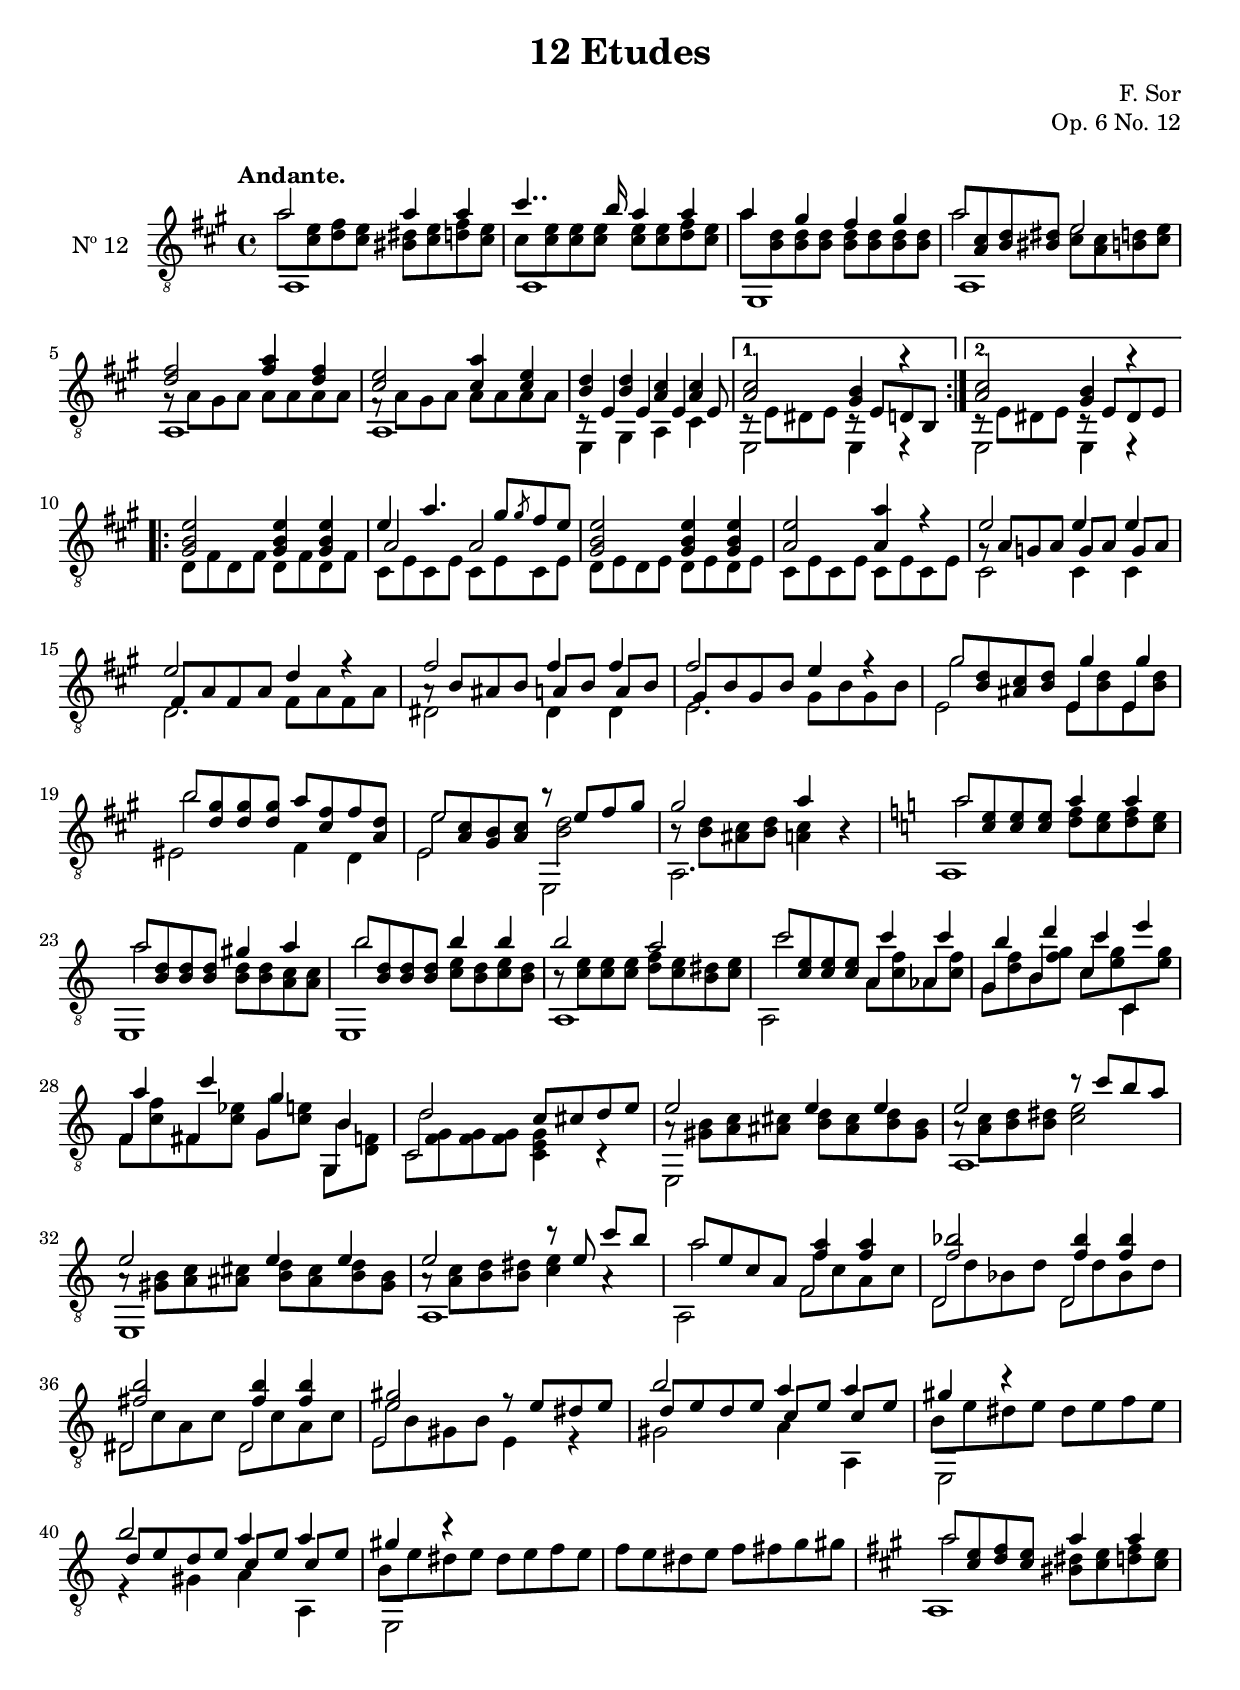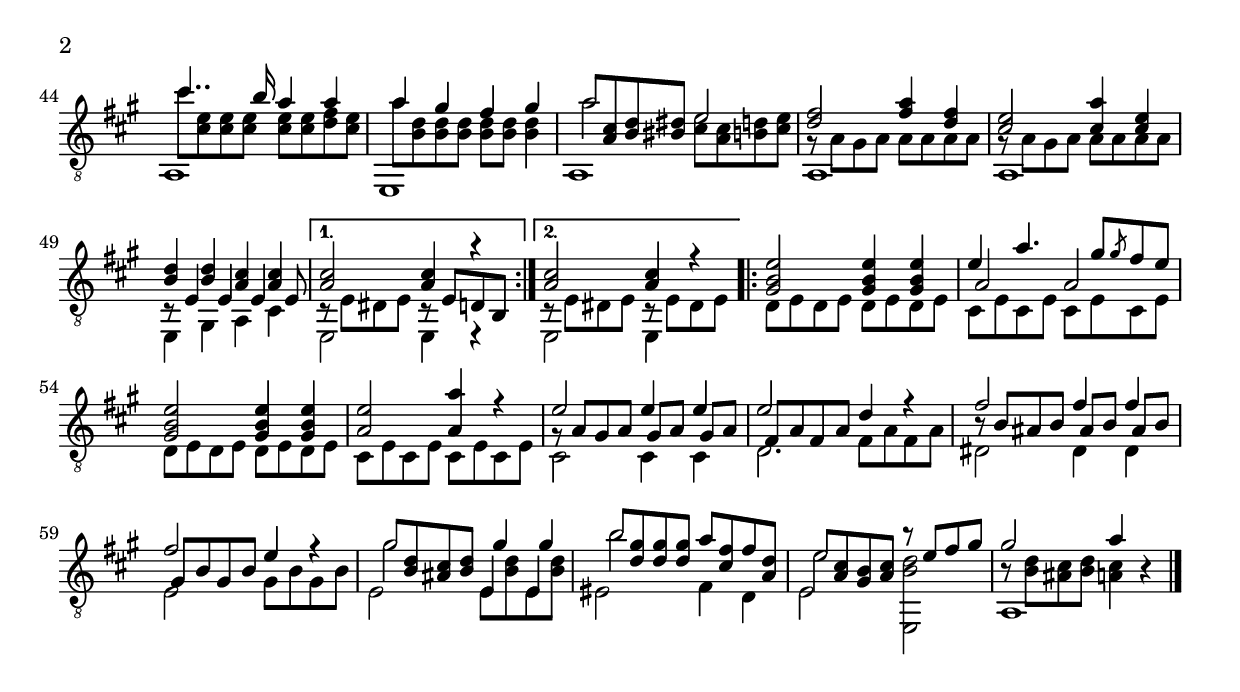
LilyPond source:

\version "2.19.35"

\header {
  title = "12 Etudes"
  composer = "F. Sor"
  opus = "Op. 6 No. 12"
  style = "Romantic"
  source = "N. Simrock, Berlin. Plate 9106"
  date = "c.1889"
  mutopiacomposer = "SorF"
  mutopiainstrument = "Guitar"
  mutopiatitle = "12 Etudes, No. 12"
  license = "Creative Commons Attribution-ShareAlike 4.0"
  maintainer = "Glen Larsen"
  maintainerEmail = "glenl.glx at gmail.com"
}

\paper {
  % add space between composer/opus markup and first staff
  markup-system-spacing #'padding = #3
  % add a little space between composer and opus
  markup-markup-spacing #'padding = #1.2
  top-margin = #8
  bottom-margin = #12
%  system-count = #8
}

mbreak = { } % { \break }
global = {
  \time 4/4
  \key a \major
}

upperVoice = \fixed c {
  \voiceOne
  \set fingeringOrientations = #'(up)
  \override Fingering.add-stem-support = ##t

  \repeat volta 2 {
    a'2 a'4 a' |
    cis''4.. b'16 a'4 a' |
    a'4 gis' fis' gis' |
    a'8 <a cis'> <b d'> <bis dis'> e'2 |
    <d' fis'>2 <fis' a'>4 <d' fis'> |

    \mbreak
    <cis' e'>2 <cis' a'>4 <cis' e'> |
    <b d'>4 q <a cis'>4 q |
  }
  \alternative {
    { <a cis'>2 <gis b>4 a'\rest | }
    { <a cis'>2 <gis b>4 a'\rest | }
  }
  \repeat volta 2 {
    <gis b e'>2 q4 q |
    e'4 a'4. gis'8 \slashedGrace {gis'8} fis' e' |

    \mbreak
    <gis b e'>2 q4 q |
    <a e'>2 <a a'>4 r |
    e'2 e'4 e' |
    e'2 d'4 r |
    fis'2 fis'4 fis'4 |

    \mbreak
    fis'2 e'4 r |
    gis'8 <b d'> <ais cis'> <b d'> e4 e |
    b'8 <d' gis'> q q a' <cis' fis'> fis' <a d'> |
    e'8 <a cis'> <gis b> <a cis'> r e' fis' gis' |
    gis'2 a'4 b4\rest |

    \mbreak
    \key a \minor
    a'8 <c' e'> q q a'4 a' |
    a'8 <b d'> q q gis'4 a' |
    b'8 <b d'> q q b'4 b' |
    b'2 a' |
    c''8 <c' e'> q q a4 aes |

    \mbreak
    g4 b c' \once\stemDown c |
    f4 fis g g, |
    c2 s |
    e'2 e'4 e' |
    e'2 r8 c'' b' a' |

    \mbreak
    e'2 e'4 e' |
    e'2 r8 e'\noBeam c'' b' |
    a'8 e' c' a f2 |
    d2 d |
    dis2 dis |
    e2 s |

    \mbreak
    \repeat unfold 2 {
      b'2 a'4 a' |
      gis'4 r s2 |
    }
    s1 |

    \mbreak
    \key a \major
    a'8 <cis' e'> <d' fis'> <cis' e'> a'4 a' |
    cis''4.. b'16 a'4 a' |
    a'4 gis' fis' gis' |
    a'8 <a cis'> <b d'> <bis dis'> e'2 |
    <d' fis'>2 <fis' a'>4 <d' fis'> |
    <cis' e'>2 <cis' a'>4 <cis' e'>4 |

    \mbreak
    <b d'>4 q <a cis'> q |
  }
  \alternative {
    { <a cis'>2 q4 r | }
    { <a cis'>2 q4 r | }
  }
  \repeat volta 2 {
    <gis b e'>2 q4 q |
    e'4 a'4. gis'8 \slashedGrace{gis'8} fis' e' |

    \mbreak
    <gis b e'>2 q4 q |
    <a e'>2 <a a'>4 r |
    e'2 e'4 e' |
    e'2 d'4 r |
    fis'2 fis'4 fis' |

    \mbreak
    fis'2 e'4 r |
    gis'8 <b d'> <ais cis'> <b d'> e4 e |
    b'8 <d' gis'> q q a' <cis' fis'> fis' <a d'> |
    e'8 <a cis'> <gis b> <a cis'> r e' fis' gis' |
    gis'2 a'4 b\rest |
  }
  \bar "|."
}

lowerVoice = \fixed c {
  \voiceTwo
  \set fingeringOrientations = #'(down)
  \override Fingering.add-stem-support = ##t

  a'8 <cis' e'> <d' fis'> <cis' e'> <bis dis'> <cis' e'> <d' fis'> <cis' e'> |
  cis'8 <cis' e'> q q q q <d' fis'> <cis' e'> |
  a'8 <b d'> q q q q q q |
  a'2 <cis' e'>8 <a cis'> <b d'> <cis' e'> |
  gis8\rest a gis a a a a a |

  f8\rest a gis a a a a a |
  e,4 gis, a, cis |
  e,2 e,4 e,\rest |
  e,2 e,4 e,\rest |
  d8 fis d fis d fis d fis |
  cis8 e cis e cis e cis e |

  d8 e d e d e d e |
  cis e cis e cis e cis e |
  cis2 cis4 cis |
  d2. s4 |
  dis2 dis4 dis |

  e2. s4 |
  gis'2 e8 <b d'> e <b d'> |
  b'2 s |
  e'2 <b d'> |
  b8\rest <b d'> <ais cis'> <b d'> <a cis'>4 s |

  a'2 <d' f'>8 <c' e'> <d' f'> <c' e'> |
  a'2 <b d'>8 q <a c'> q |
  b'2 <c' e'>8 <b d'> <c' e'> <b d'> |
  b8\rest <c' e'> q q <d' f'> <c' e'> <b dis'> <c' e'> |
  c''2 a8 <c' f'> aes <c' f'> |

  g8 <d' f'> b <f' g'> c' <e' g'> \once\stemUp c <e' g'> |
  f8 <c' f'> fis <c' ees'> g[ <c' e'>8] g,8 <d f> |
  c8 <f g> q q <c e g>4 c\rest |
  a8\rest <gis b> <a c'> <ais cis'> <b d'> <ais cis'> <b d'> <gis b> |
  a8\rest <a c'> <b d'> <b dis'> <c' e'>2 |

  a8\rest <gis b> <a c'> <ais cis'> <b d'> <ais cis'> <b d'> <gis b> |
  a8\rest <a c'> <b d'> <b dis'> <c' e'>4 a\rest |
  a'2 f8 c' a c' |
  d8 d' bes d' d d' bes d' |
  dis8 c' a c' dis c' a c' |
  e8 b gis b e4 e\rest |

  gis2 a4 a, |
  e,2 s |
  r4 gis a a, |
  e,2 s |
  s1 |

  a'2 <bis dis'>8 <cis' e'> <d' fis'> <cis' e'> |
  cis''8 <cis' e'> q q q q <d' fis'> <cis' e'> |
  a'8 <b d'> q q q q q4 |
  a'2 <cis' e'>8 <a cis'> <b d'> <cis' e'> |
  \repeat unfold 2 { g8\rest a gis a a a a a | }

  e,4 gis, a, cis |
  e,2 e,4 r |
  e,2 e,4 s |
  d8 e d e d e d e |
  cis8 e cis e cis e cis e |

  d8 e d e d e d e
  cis8 e cis e cis e cis e |
  cis2 cis4 cis |
  d2. s4 |
  dis2 dis4 dis |

  e2 gis8 b gis b |
  gis'2 e8 <b d'> e <b d'> |
  b'2 fis4 d |
  e'2 <e, b d'>2 |
  b8\rest <b d'> <ais cis'> <b d'> <a cis'>4 s |
}

middleVoice = \fixed c {
  \voiceThree
  \set fingeringOrientations = #'(down)
  \override Fingering.add-stem-support = ##t

  a,1 |
  a,1 |
  e,1 |
  a,1 |
  a,1 |

  a,1 |
  c8\rest e4 e e e8 |
  \stemDown c8\rest e8 dis e \stemUp c8\rest e d b, |
  \stemDown c8\rest e8 dis e \stemUp c8\rest e dis e |
  s1 |
  a2 a |

  s1*2 |
  g8\rest a g a g[ a] g a |
  fis8 a fis a \stemDown fis a fis a |
  \stemUp a8\rest b ais b a[ b] a b |

  gis8 b gis b \stemDown gis b gis b |
  e2 \stemUp gis'4 gis' |
  \stemDown eis2 fis4 d |
  e2 e, |
  a,2. s4 |

  a,1 |
  e,1 |
  e,1 |
  a,1 |
  a,2 \stemUp c''4 c''

  b'4 d'' c'' e'' |
  a'4 c'' g' b |
  d'2 c'8 cis' d' e' |
  \stemDown e,2 s |
  a,1 |

  e,1 |
  a,1 |
  a,2 \stemUp <f' a'>4 q |
  <f' bes'>2 q4 q |
  <fis' b'>2 q4 q |
  <e' gis'>2 f'8\rest e' dis' e' |

  \repeat unfold 2 {
    \stemUp d'8 e' d' e' c'[ e'] c' e' |
    \stemDown b8 e' dis' e' dis' e' f' e' |
  }
  f'8 e' dis' e' f' fis' g' gis' |

  a,1 | a,1 | e,1 | a,1 | a,1 | a,1 |

  c8\rest \stemUp e4 e e e8 |
  c8\rest \stemDown e dis e c\rest \stemUp  e d b, |
  c8\rest \stemDown e dis e c\rest e dis e |
  s1 |
  \stemUp a2 a |

  s1*2 |
  g8\rest a gis a gis[ a] gis a |
  fis8 a fis a \stemDown fis a fis a |
  b8\rest \stemUp b ais b ais[ b] ais b |

  gis8 b gis b s2 |
  \once\stemDown e2 gis'4 gis' |
  \stemDown eis2 s |
  e2 s |
  a,1
}

\score {
  <<
    \new Staff = "Guitar" \with {
      midiInstrument = #"acoustic guitar (nylon)"
      instrumentName = #"Nº 12"
      \mergeDifferentlyDottedOn
      \mergeDifferentlyHeadedOn
%      \override StringNumber #'stencil = ##f
    } <<
      \global
      \clef "treble_8"
      \tempo "Andante."
      \context Voice = "upperVoice" \upperVoice
      \context Voice = "lowerVoice" \lowerVoice
      \context Voice = "middleVoice" \middleVoice
    >>
%{
    % tabs are not completely developed
    \new TabStaff = "Guitar tabs" \with {
      restrainOpenStrings = ##t
    } <<
      \clef "moderntab"
      \global
      \context TabVoice = "upperVoice" \upperVoice
      \context TabVoice = "lowerVoice" \lowerVoice
    >>
%}
  >>
  \layout {}
  \midi {
    \context { \TabStaff \remove "Staff_performer" }
    \tempo 4 = 74
  }
}
